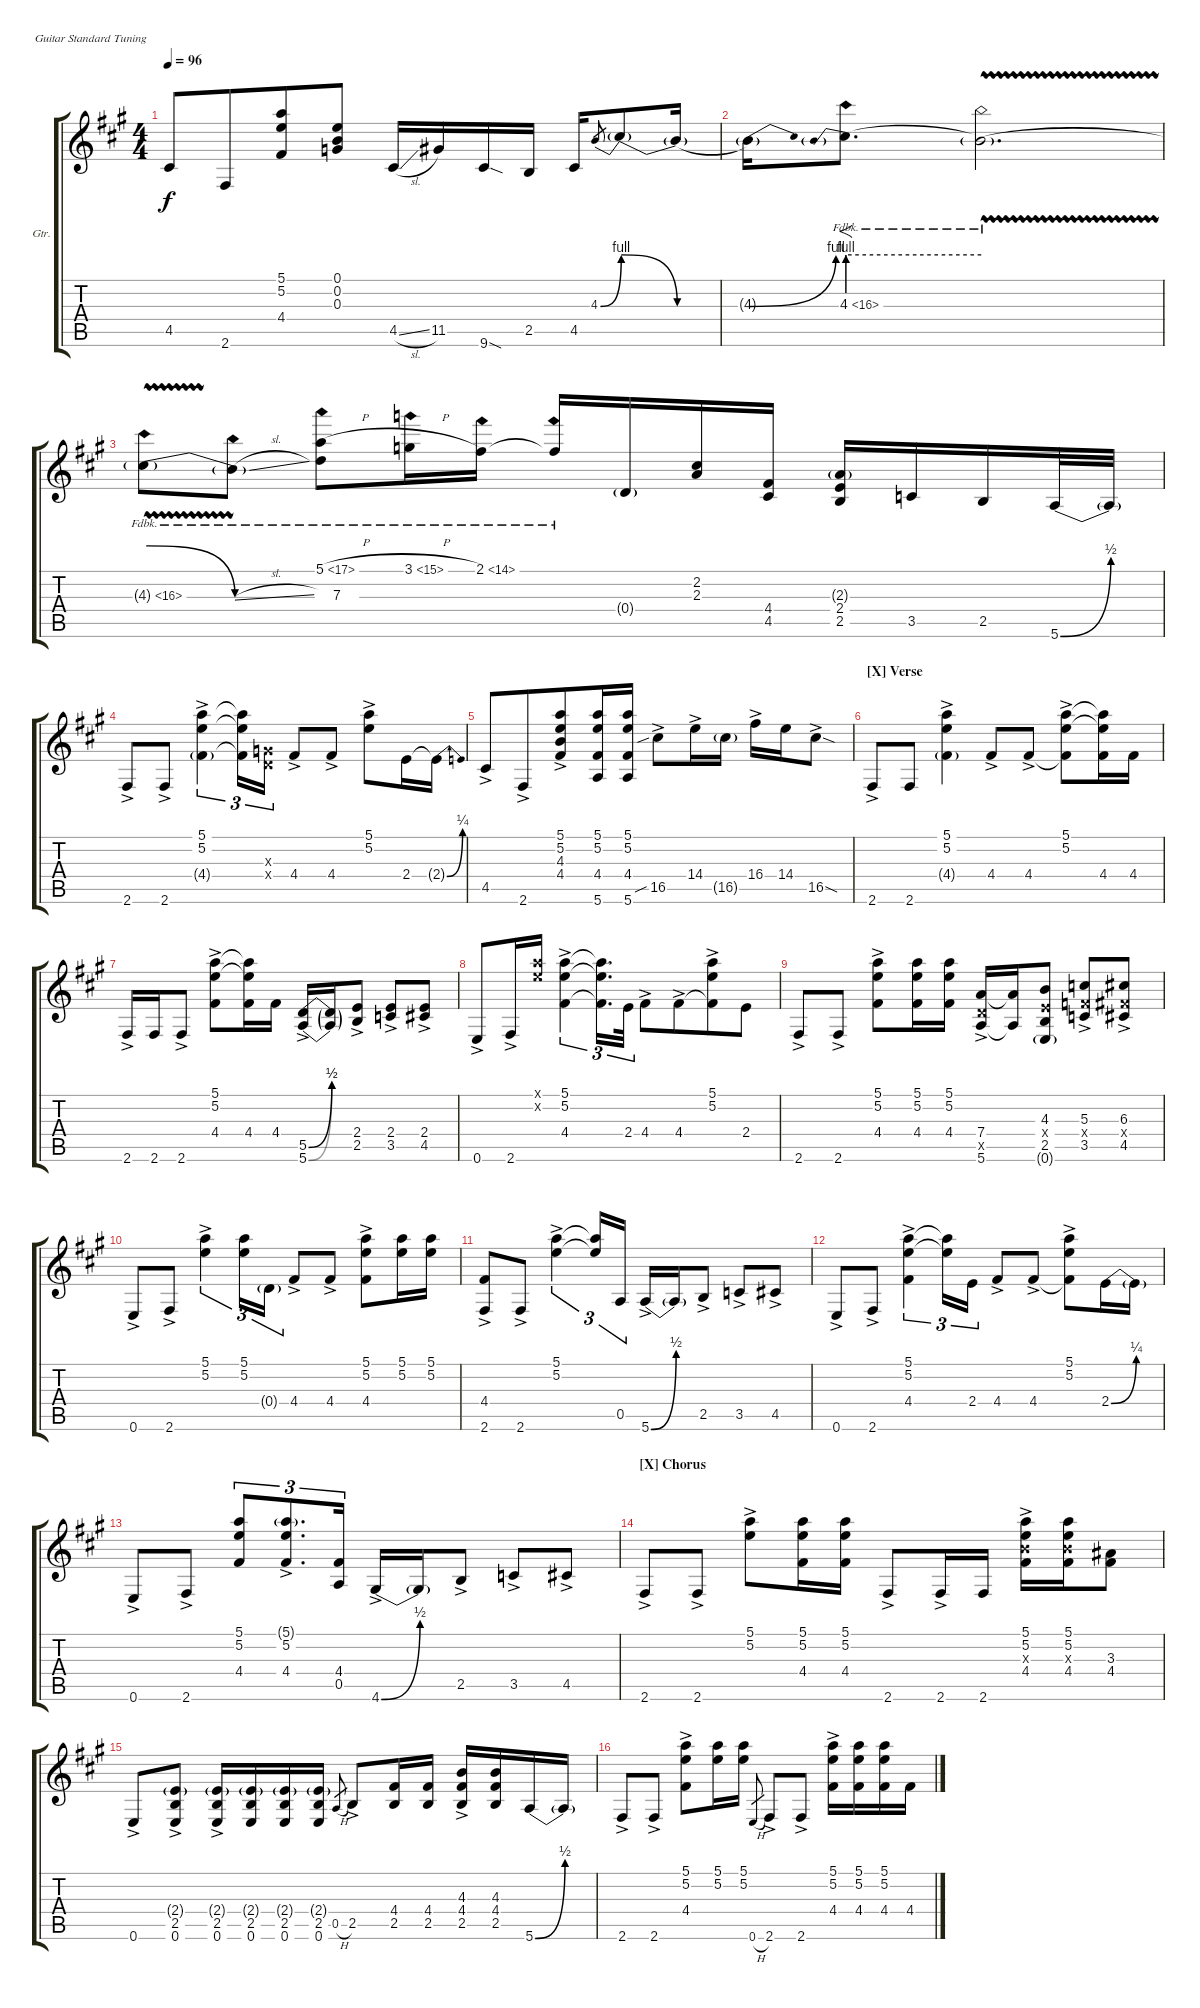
\defaultSystemsLayout 4
\bracketExtendMode groupsimilarinstruments
\firstSystemTrackNameOrientation horizontal
\otherSystemsTrackNameOrientation horizontal
\track ("Guitar" "Gtr.") {instrument electricguitarclean}
\staff {score tabs}
\tuning (E4 B3 G3 D3 A2 E2)
\ts (4 4)
\tempo 96
\clef g2
\ks a
4.5.8{dy f} 2.6.8{beam merge} (4.4 5.2 5.1).8 (0.3 0.2 0.1).8 4.5{sl}.16 11.5.16 9.6{sod}.16 2.5.16 4.5.16 4.3{be (bend 0 0 59.4 4)}.8{gr} 4.3{be (release 0 4 59.4 0) t}.8 4.3{be (hold 0 0 60 0) t}.16 |
4.3{be (bend 0 0 59.4 4) t}.16 4.3{be (prebend 0 4 60 4) fh 12}.8{f d} 4.3{be (hold 0 0 60 0) fh 12 vw t}.2{d} |
4.3{be (release 0 4 59.4 0) fh 12 t}.8 4.3{be (hold 0 0 60 0) fh 12 sl t}.8 (7.3 5.1{fh 12 h}).8 3.1{fh 12 h}.16 2.1{fh 12}.16 2.1{fh 12 t}.16 0.4{g}.16 (2.3 2.2).16 (4.5 4.4).16 (2.4 2.5 2.3{g}).16 3.5.16 2.5.16 5.6{be (bend 0 0 59.4 2)}.32 5.6{be (hold 0 0 60 0) t}.32 |
2.6{ac}.8 2.6{ac}.8 (4.4{g} 5.2{ac} 5.1{ac}).4{tu (3 2)} (4.4{t} 5.2{t} 5.1{t}).16{tu (3 2)} (0.4{x} 0.3{x}).16{tu (3 2)} 4.4{ac}.8 4.4{ac}.8{beam split} (5.2{ac} 5.1{ac}).8 2.4.16 2.4{be (bend 0 0 16.8 1) t}.16 |
4.5{ac}.8 2.6{ac}.8{beam merge} (4.4 5.2{ac} 5.1{ac} 4.3).8 (4.4 5.2 5.1 5.6).16 (4.4 5.2 5.1 5.6).16 16.5{sib ac}.8 14.4{ac}.16 16.5{g}.16 16.4{ac}.16 14.4.16 16.5{sod ac}.8 |
\section ("X" "Verse")
2.6{ac}.8 2.6.8 (4.4{g} 5.2{ac} 5.1{ac}).4 4.4{ac}.8 4.4{ac}.8 (4.4{t} 5.2{ac} 5.1{ac}).8 (4.4 5.2{t} 5.1{t}).16 4.4.16 |
2.6{ac}.16 2.6.16 2.6{ac}.8 (4.4 5.2{ac} 5.1{ac}).8 (4.4 5.2{t} 5.1{t}).16 4.4.16 (5.5{be (bend 31.2 0 59.4 2)} 5.6{be (bend 31.799999999999997 0 59.4 2) ac}).16 (5.6{be (hold 0 0 60 0) t} 5.5{be (hold 0 0 60 0) t}).16 (2.4 2.5{ac}).8 (3.5{ac} 2.4).8 (2.4 4.5{ac}).8 |
0.6{ac}.8 2.6{ac}.16 (5.2{x} 5.1{x}).16 (5.1{ac} 5.2{ac} 4.4).4{tu (3 2)} (4.4{t} 5.2{t} 5.1{t}).16{d tu (3 2)} 2.4.32{tu (3 2)} 4.4{ac}.8 4.4{ac}.8{beam merge} (5.2{ac} 5.1{ac} 4.4{t}).8 2.4.8 |
2.6{ac}.8 2.6{ac}.8 (5.2{ac} 5.1{ac} 4.4).8 (5.1 5.2 4.4).16 (5.2 5.1 4.4).16 (7.4 5.6{ac} 5.5{x}).16 (5.6{t} 7.4{t}).16 (2.5 0.6{g} 4.3 2.4{x}).8 (3.5{ac} 3.4{x} 5.3).8 (6.3 4.4{x} 4.5{ac}).8 |
0.6{ac}.8 2.6{ac}.8 (5.2{ac} 5.1{ac}).4{tu (3 2)} (5.1 5.2).16{tu (3 2)} 0.4{g}.16{tu (3 2)} 4.4{ac}.8 4.4{ac}.8 (4.4 5.2{ac} 5.1{ac}).8 (5.1 5.2).16 (5.2 5.1).16 |
(2.6{ac} 4.4{ac}).8 2.6{ac}.8 (5.2{ac} 5.1{ac}).4{tu (3 2)} (5.1{t} 5.2{t}).16{tu (3 2)} 0.5.16{tu (3 2)} 5.6{be (bend 25.2 0 59.4 2) ac}.16 5.6{be (hold 0 0 60 0) t}.16 2.5{ac}.8 3.5{ac}.8 4.5{ac}.8 |
0.6{ac}.8 2.6{ac}.8 (4.4 5.1{ac} 5.2{ac}).4{tu (3 2)} (5.2{t} 5.1{t}).16{tu (3 2)} 2.4.16{tu (3 2)} 4.4{ac}.8 4.4{ac}.8 (5.2{ac} 5.1{ac} 4.4{t}).8 2.4{be (bend 0 0 59.4 1)}.16 2.4{be (hold 0 0 60 0) t}.16 |
0.6{ac}.8 2.6{ac}.8 (4.4 5.1 5.2).8{tu (3 2)} (4.4 5.1{g} 5.2{ac}).8{d tu (3 2)} (4.4 0.5).16{tu (3 2)} 4.6{be (bend 0 0 60 2) ac}.16 4.6{be (hold 0 0 60 0) t}.16 2.5{ac}.8 3.5{ac}.8 4.5{ac}.8 |
\section ("X" "Chorus")
2.6{ac}.8 2.6{ac}.8 (5.2{ac} 5.1{ac}).8 (5.1 5.2 4.4).16 (5.2 5.1 4.4).16 2.6{ac}.8 2.6{ac}.16 2.6.16 (4.4 4.3{x} 5.2{ac} 5.1{ac}).16 (4.4 4.3{x} 5.2 5.1).16 (3.3 4.4).8 |
0.6{ac}.8 (0.6{ac} 2.5{ac} 2.4{g}).8 (0.6{ac} 2.5{ac} 2.4{g}).16 (0.6 2.5 2.4{g}).16 (0.6 2.5 2.4{g}).16 (0.6 2.5 2.4{g}).16 0.5{h}.8{gr} 2.5{ac}.8 (2.5 4.4).16 (2.5 4.4).16 (2.5{ac} 4.4{ac} 4.3{ac}).16 (2.5 4.4 4.3).16 5.6{be (bend 0 0 59.4 2)}.16 5.6{be (hold 0 0 60 0) t}.16 |
2.6{ac}.8 2.6{ac}.8 (5.1{ac} 5.2{ac} 4.4).8 (5.1 5.2).16 (5.1 5.2).16 0.6{h}.8{gr} 2.6{ac}.8 2.6{ac}.8 (5.1{ac} 5.2{ac} 4.4).16 (5.1 5.2 4.4).16 (5.1 5.2 4.4).16 4.4.16
